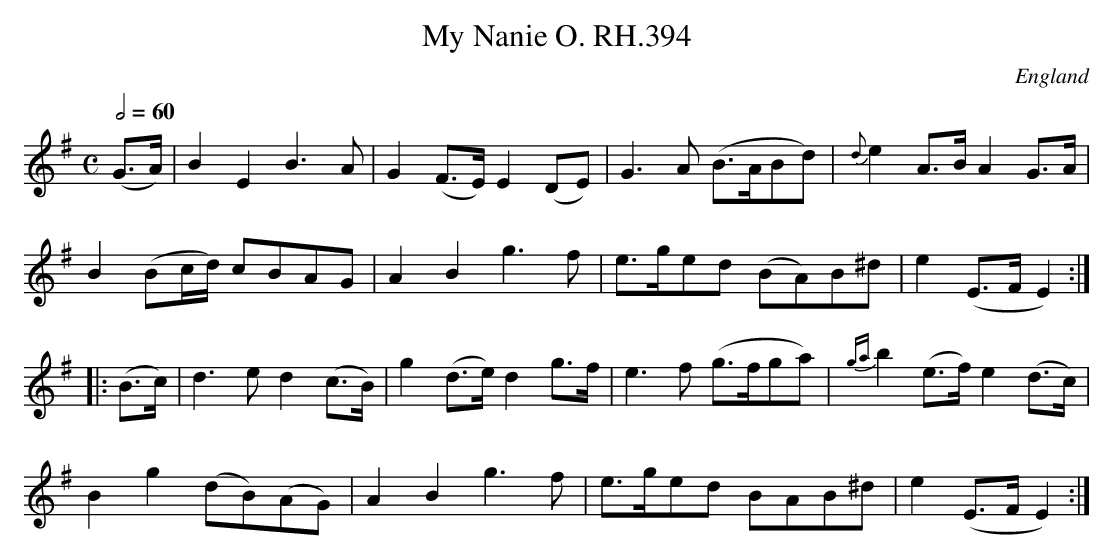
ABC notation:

X:1
T:My Nanie O. RH.394
L:1/8
M:C
O:England
Q:2/4=60
K:Em
(G>A)|B2E2 B3A|G2(F>E) E2(DE)|\
G3A (B>ABd)|{d}e2A>B A2G>A|!
B2(Bc/d/) cBAG|A2B2 g3f|\
e>ged (BA)B^d|e2(E>F E2):|!
|:(B>c)|d3e d2(c>B)|g2(d>e) d2g>f|\
e3f (g>fga)|{ga}b2(e>f) e2(d>c)|!
B2g2 (dB)(AG)|A2B2 g3f|\
e>ged BAB^d|e2(E>F E2):|
